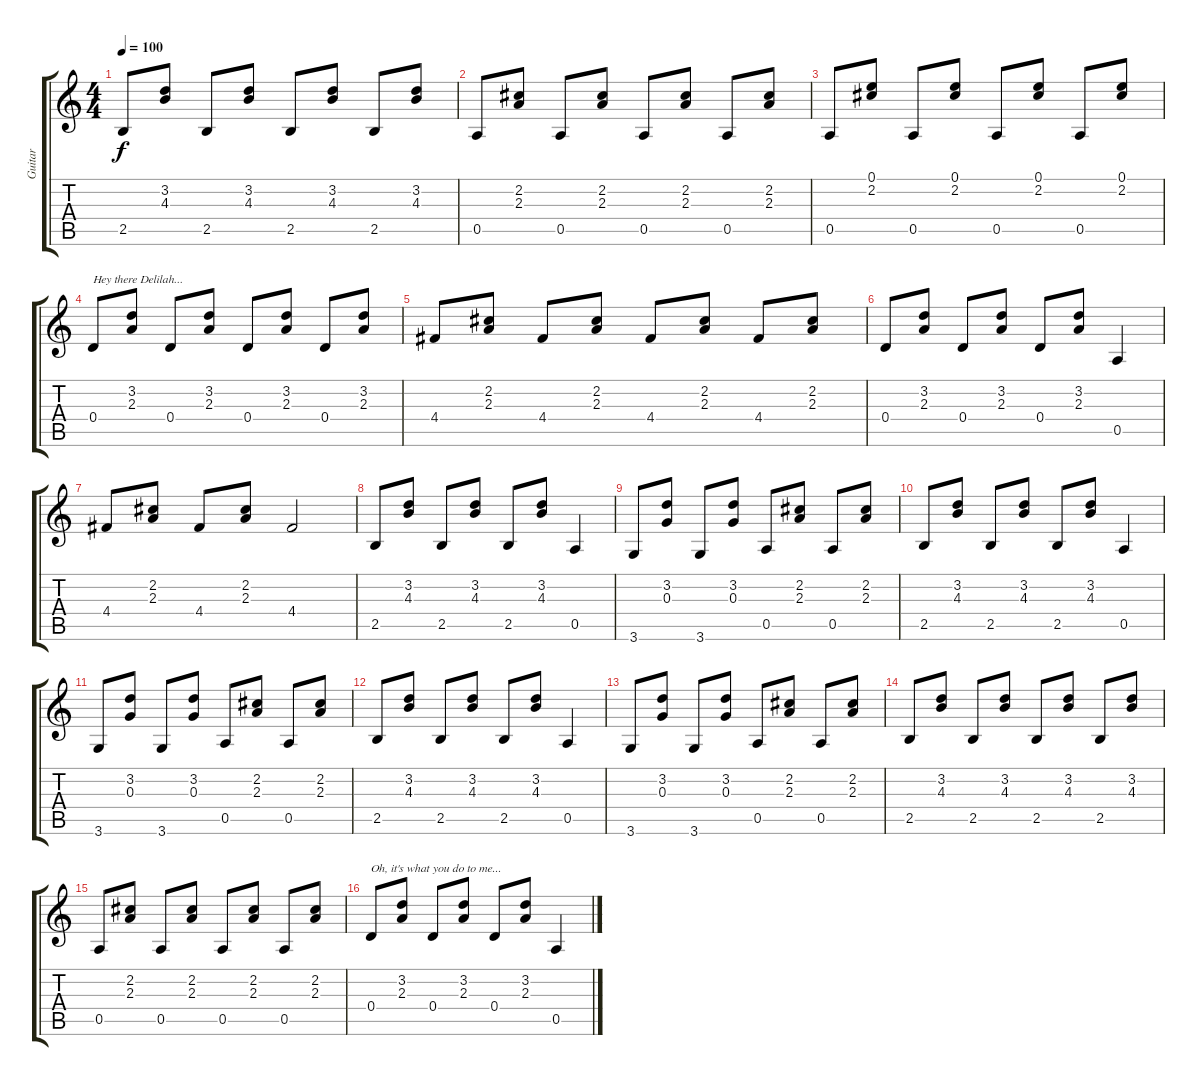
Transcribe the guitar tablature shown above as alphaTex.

\track ("Guitar" "Guitar") {instrument acousticguitarnylon}
\staff {score tabs}
\tuning (E4 B3 G3 D3 A2 E2) {hide}
\ts (4 4)
\tempo 100
\clef g2
\ks c
2.5.8{dy f} (3.2 4.3).8 2.5.8 (3.2 4.3).8 2.5.8 (3.2 4.3).8 2.5.8 (3.2 4.3).8 |
0.5.8 (2.2 2.3).8 0.5.8 (2.2 2.3).8 0.5.8 (2.2 2.3).8 0.5.8 (2.2 2.3).8 |
0.5.8 (0.1 2.2).8 0.5.8 (0.1 2.2).8 0.5.8 (0.1 2.2).8 0.5.8 (0.1 2.2).8 |
0.4.8{txt "Hey there Delilah..."} (3.2 2.3).8 0.4.8 (3.2 2.3).8 0.4.8 (3.2 2.3).8 0.4.8 (3.2 2.3).8 |
4.4.8 (2.2 2.3).8 4.4.8 (2.2 2.3).8 4.4.8 (2.2 2.3).8 4.4.8 (2.2 2.3).8 |
0.4.8 (3.2 2.3).8 0.4.8 (3.2 2.3).8 0.4.8 (3.2 2.3).8 0.5.4 |
4.4.8 (2.2 2.3).8 4.4.8 (2.2 2.3).8 4.4.2 |
2.5.8 (3.2 4.3).8 2.5.8 (3.2 4.3).8 2.5.8 (3.2 4.3).8 0.5.4 |
3.6.8 (3.2 0.3).8 3.6.8 (3.2 0.3).8 0.5.8 (2.2 2.3).8 0.5.8 (2.2 2.3).8 |
2.5.8 (3.2 4.3).8 2.5.8 (3.2 4.3).8 2.5.8 (3.2 4.3).8 0.5.4 |
3.6.8 (3.2 0.3).8 3.6.8 (3.2 0.3).8 0.5.8 (2.2 2.3).8 0.5.8 (2.2 2.3).8 |
2.5.8 (3.2 4.3).8 2.5.8 (3.2 4.3).8 2.5.8 (3.2 4.3).8 0.5.4 |
3.6.8 (3.2 0.3).8 3.6.8 (3.2 0.3).8 0.5.8 (2.2 2.3).8 0.5.8 (2.2 2.3).8 |
2.5.8 (3.2 4.3).8 2.5.8 (3.2 4.3).8 2.5.8 (3.2 4.3).8 2.5.8 (3.2 4.3).8 |
0.5.8 (2.2 2.3).8 0.5.8 (2.2 2.3).8 0.5.8 (2.2 2.3).8 0.5.8 (2.2 2.3).8 |
0.4.8{txt "Oh, it's what you do to me..."} (3.2 2.3).8 0.4.8 (3.2 2.3).8 0.4.8 (3.2 2.3).8 0.5.4
